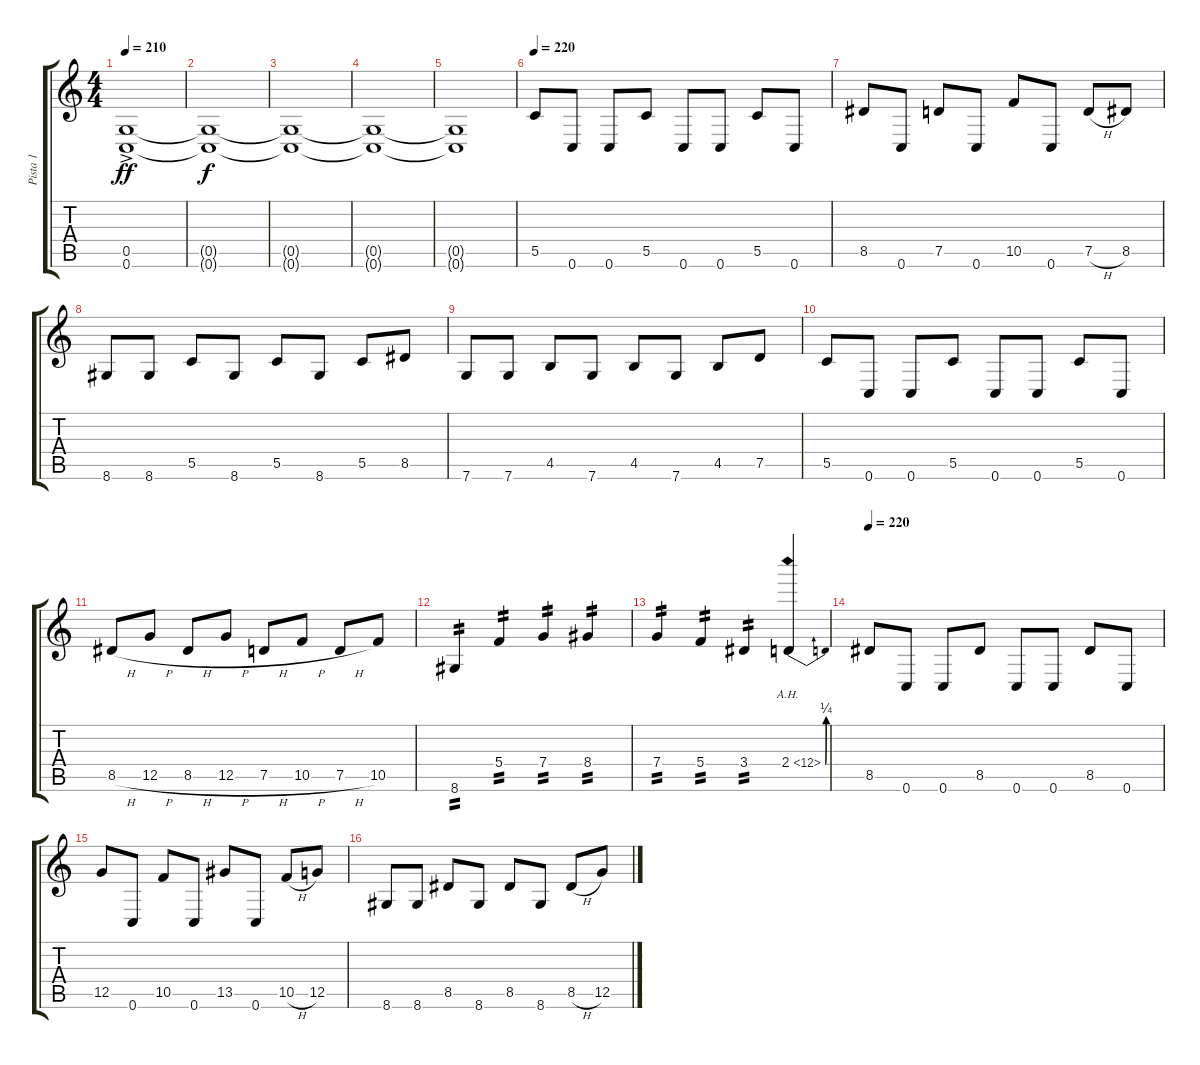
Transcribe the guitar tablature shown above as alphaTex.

\track ("Pista 1" "Pista 1") {instrument distortionguitar}
\staff {score tabs}
\tuning (D4 A3 F3 C3 G2 C2) {hide}
\ts (4 4)
\tempo 210
\clef g2
\ks c
(0.5{ac} 0.6{ac}).1{dy ff} |
(0.5{t} 0.6{t}).1{dy f} |
(0.5{t} 0.6{t}).1 |
(0.5{t} 0.6{t}).1 |
(0.5{t} 0.6{t}).1 |
\tempo 220
5.5.8 0.6.8 0.6.8 5.5.8 0.6.8 0.6.8 5.5.8 0.6.8 |
8.5.8 0.6.8 7.5.8 0.6.8 10.5.8 0.6.8 7.5{h}.8 8.5.8 |
8.6.8 8.6.8 5.5.8 8.6.8 5.5.8 8.6.8 5.5.8 8.5.8 |
7.6.8 7.6.8 4.5.8 7.6.8 4.5.8 7.6.8 4.5.8 7.5.8 |
5.5.8 0.6.8 0.6.8 5.5.8 0.6.8 0.6.8 5.5.8 0.6.8 |
8.5{h}.8 12.5{h}.8 8.5{h}.8 12.5{h}.8 7.5{h}.8 10.5{h}.8 7.5{h}.8 10.5.8 |
8.6.4{tp 2} 5.4.4{tp 2} 7.4.4{tp 2} 8.4.4{tp 2} |
7.4.4{tp 2} 5.4.4{tp 2} 3.4.4{tp 2} 2.4{be (bend 0 0 60 1) ah 10}.4 |
\tempo 220
8.5.8 0.6.8 0.6.8 8.5.8 0.6.8 0.6.8 8.5.8 0.6.8 |
12.5.8 0.6.8 10.5.8 0.6.8 13.5.8 0.6.8 10.5{h}.8 12.5.8 |
8.6.8 8.6.8 8.5.8 8.6.8 8.5.8 8.6.8 8.5{h}.8 12.5.8
